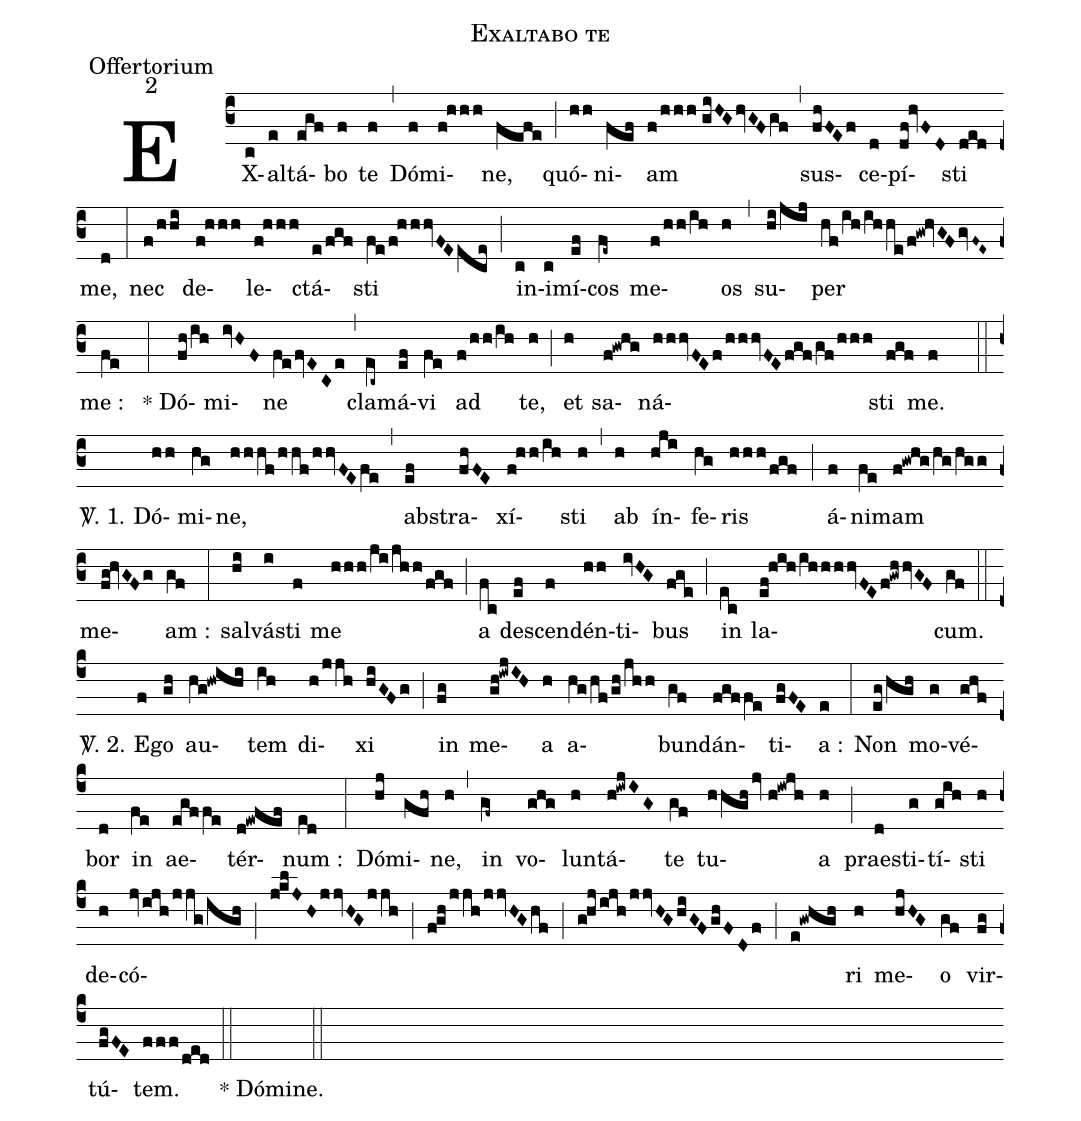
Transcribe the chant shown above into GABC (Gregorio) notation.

name:Exaltabo te;
office-part:Offertorium;
mode:2;
%%
(c3) EX(c)al(e)tá(egf)bo(f) te(f) (,) Dó(f)mi(f!hhh)ne,(fefe) (;) quó(hh)ni(fef)am(f/hhh//giHGhvGFgf) (,) sus(fhFEf)ce(d)pí(df!hvFD)sti(ded) me,(d) (:) nec(f/hhi) de(f!hhh)le(f!hhh)ctá(e/fgf)sti(fe/f!hhhvFEece) (;) in(c)i(c)mí(ef)cos(fe~) me(f/hh/ih)os(h) (,) su(hi/jij)per(hf/ih/ihhe/f!gw!hvGFgvF~E~) me : (fe) (:) * Dó(fh/ih)mi(ivHF)ne(fefvECe) (,) cla(ec~)má(ef)vi(fe) ad(f/hh/ih) te,(h) (;) et(h) sa(f!gwhg)ná(hhhvFEf/hhhvFEfgf/gf/hhh)sti(fgf) me.(f) (::)
<sp>V/</sp>. 1. Dó(hh)mi(hg)ne,(hhhf/hhf/hhvFEfe) (,) ab(ef)stra(fhFE)xí(f!hh/ih)sti(h) (,) ab(h) ín(hji)fe(hg)ris(hhh/fgf) (;) á(f)ni(fe)mam(f!gwhg/hg/hgg) me(fg!hvGFg)am :(gf) (:) sal(hi)vá(i)sti(f) me(hhh/ji/jhh/fgf) (;) a(fc) de(ef)scen(f)dén(hh)ti(ivHG)bus(fge) (;) in(ec) la(ef!hih/ihhhhvFEf!gwhhvGF)cum.(gf) (z0::c4)
<sp>V/</sp>. 2. E(f)go(gh) au(hg!hwihi)tem(ih) di(h/jjh)xi(hiGFg) (;) in(fg) me(gh!iwjIH)a(h) a(hg/hf/gh/jhh)bun(gf)dán(fgffe)ti(fgFE)a :(e) (:) Non(eg/hgh) mo(g)vé(ghf)bor(d) in(fe) ae(egffe)tér(d!ewfef)num :(ed) (:) Dó(hj)mi(gfh)ne,(h) (,) in(gf~) vo(ghg)lun(h)tá(h!iwjIG)te(gf) tu(hhghjv//h!iwjh)a(h) (;) prae(d)sti(g)tí(gih)sti(h) de(h)có(jvijh/jjg/igh)(;)(jklJHjjvHGjjh)(;)(fgh/jjh/jjvHGhf)(;)(ghj/ijh/jjvHGhiGFghFDf)(;)(e!gwhgh)ri(h) me(hjHG)o(gf) vir(fg)tú(fgFE)tem.(fff/ded) (::) ()* Dómine.() (::)
